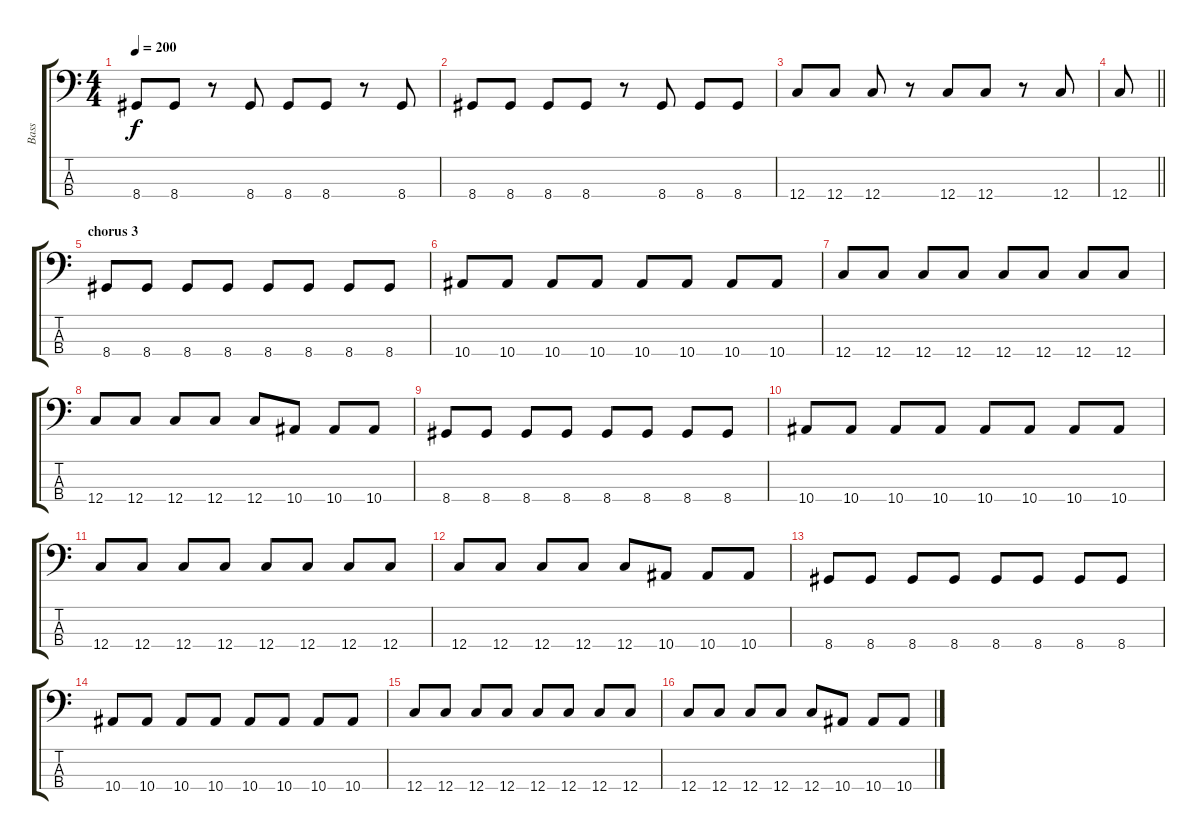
\track ("Bass" "Bass") {instrument electricbassfinger}
\staff {score tabs}
\tuning (F2 C2 G1 C1) {hide}
\ts (4 4)
\tempo 200
\clef f4
\ks c
8.4.8{dy f} 8.4.8 r.8 8.4.8 8.4.8 8.4.8 r.8 8.4.8 |
8.4.8 8.4.8 8.4.8 8.4.8 r.8 8.4.8 8.4.8 8.4.8 |
12.4.8 12.4.8 12.4.8 r.8 12.4.8 12.4.8 r.8 12.4.8 |
\barLineRight lightlight
12.4.8 |
\section ("" "chorus 3")
8.4.8 8.4.8 8.4.8 8.4.8 8.4.8 8.4.8 8.4.8 8.4.8 |
10.4.8 10.4.8 10.4.8 10.4.8 10.4.8 10.4.8 10.4.8 10.4.8 |
12.4.8 12.4.8 12.4.8 12.4.8 12.4.8 12.4.8 12.4.8 12.4.8 |
12.4.8 12.4.8 12.4.8 12.4.8 12.4.8 10.4.8 10.4.8 10.4.8 |
8.4.8 8.4.8 8.4.8 8.4.8 8.4.8 8.4.8 8.4.8 8.4.8 |
10.4.8 10.4.8 10.4.8 10.4.8 10.4.8 10.4.8 10.4.8 10.4.8 |
12.4.8 12.4.8 12.4.8 12.4.8 12.4.8 12.4.8 12.4.8 12.4.8 |
12.4.8 12.4.8 12.4.8 12.4.8 12.4.8 10.4.8 10.4.8 10.4.8 |
8.4.8 8.4.8 8.4.8 8.4.8 8.4.8 8.4.8 8.4.8 8.4.8 |
10.4.8 10.4.8 10.4.8 10.4.8 10.4.8 10.4.8 10.4.8 10.4.8 |
12.4.8 12.4.8 12.4.8 12.4.8 12.4.8 12.4.8 12.4.8 12.4.8 |
12.4.8 12.4.8 12.4.8 12.4.8 12.4.8 10.4.8 10.4.8 10.4.8
